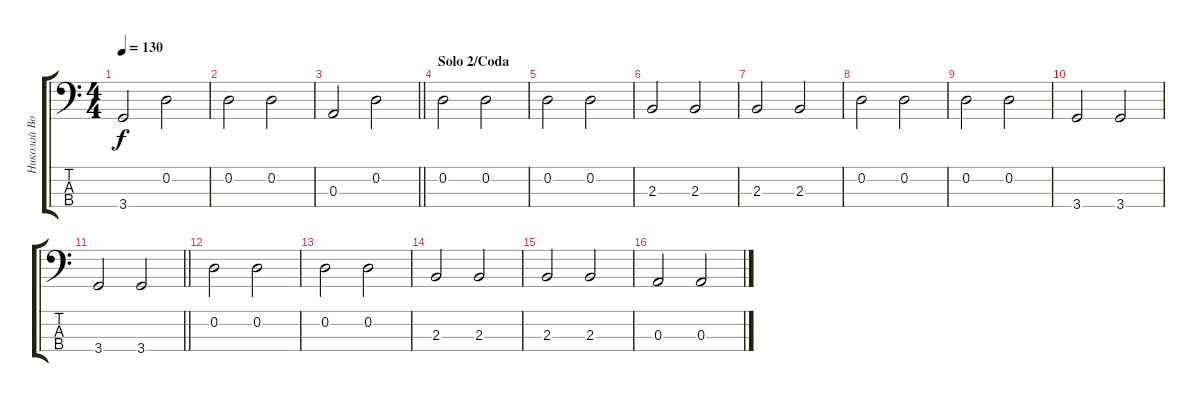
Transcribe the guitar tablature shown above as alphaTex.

\track ("Николай Воронов" "Николай Во") {instrument fretlessbass}
\staff {score tabs}
\tuning (G2 D2 A1 E1) {hide}
\ts (4 4)
\tempo 130
\clef f4
\ks c
3.4.2{dy f} 0.2.2 |
0.2.2 0.2.2 |
\barLineRight lightlight
0.3.2 0.2.2 |
\section ("" "Solo 2/Coda")
0.2.2 0.2.2 |
0.2.2 0.2.2 |
2.3.2 2.3.2 |
2.3.2 2.3.2 |
0.2.2 0.2.2 |
0.2.2 0.2.2 |
3.4.2 3.4.2 |
\barLineRight lightlight
3.4.2 3.4.2 |
0.2.2 0.2.2 |
0.2.2 0.2.2 |
2.3.2 2.3.2 |
2.3.2 2.3.2 |
0.3.2 0.3.2
